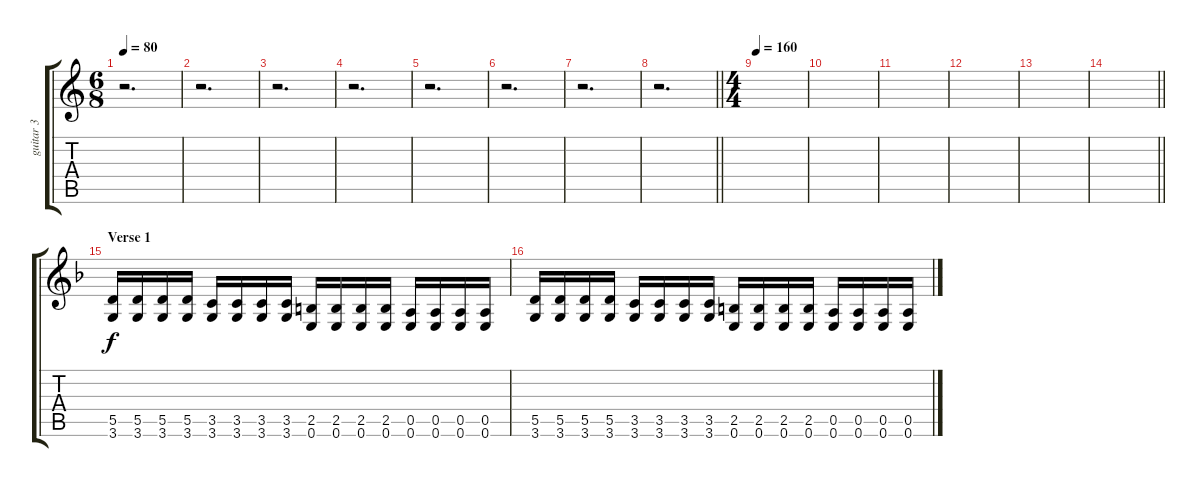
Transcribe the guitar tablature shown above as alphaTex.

\track ("guitar 3" "guitar 3") {instrument distortionguitar}
\staff {score tabs}
\tuning (E4 B3 G3 D3 A2 E2) {hide}
\ts (6 8)
\tempo 80
\clef g2
\ks c
r.2{d dy f} |
r.2{d} |
r.2{d} |
r.2{d} |
r.2{d} |
r.2{d} |
r.2{d} |
\barLineRight lightlight
r.2{d} |
\ts (4 4)
\tempo 160
|
|
|
|
|
\barLineRight lightlight
|
\section ("" "Verse 1")
\ks dminor
(5.5 3.6).16 (5.5 3.6).16 (5.5 3.6).16 (5.5 3.6).16 (3.5 3.6).16 (3.5 3.6).16 (3.5 3.6).16 (3.5 3.6).16 (2.5 0.6).16 (2.5 0.6).16 (2.5 0.6).16 (2.5 0.6).16 (0.5 0.6).16 (0.5 0.6).16 (0.5 0.6).16 (0.5 0.6).16 |
(5.5 3.6).16 (5.5 3.6).16 (5.5 3.6).16 (5.5 3.6).16 (3.5 3.6).16 (3.5 3.6).16 (3.5 3.6).16 (3.5 3.6).16 (2.5 0.6).16 (2.5 0.6).16 (2.5 0.6).16 (2.5 0.6).16 (0.5 0.6).16 (0.5 0.6).16 (0.5 0.6).16 (0.5 0.6).16
